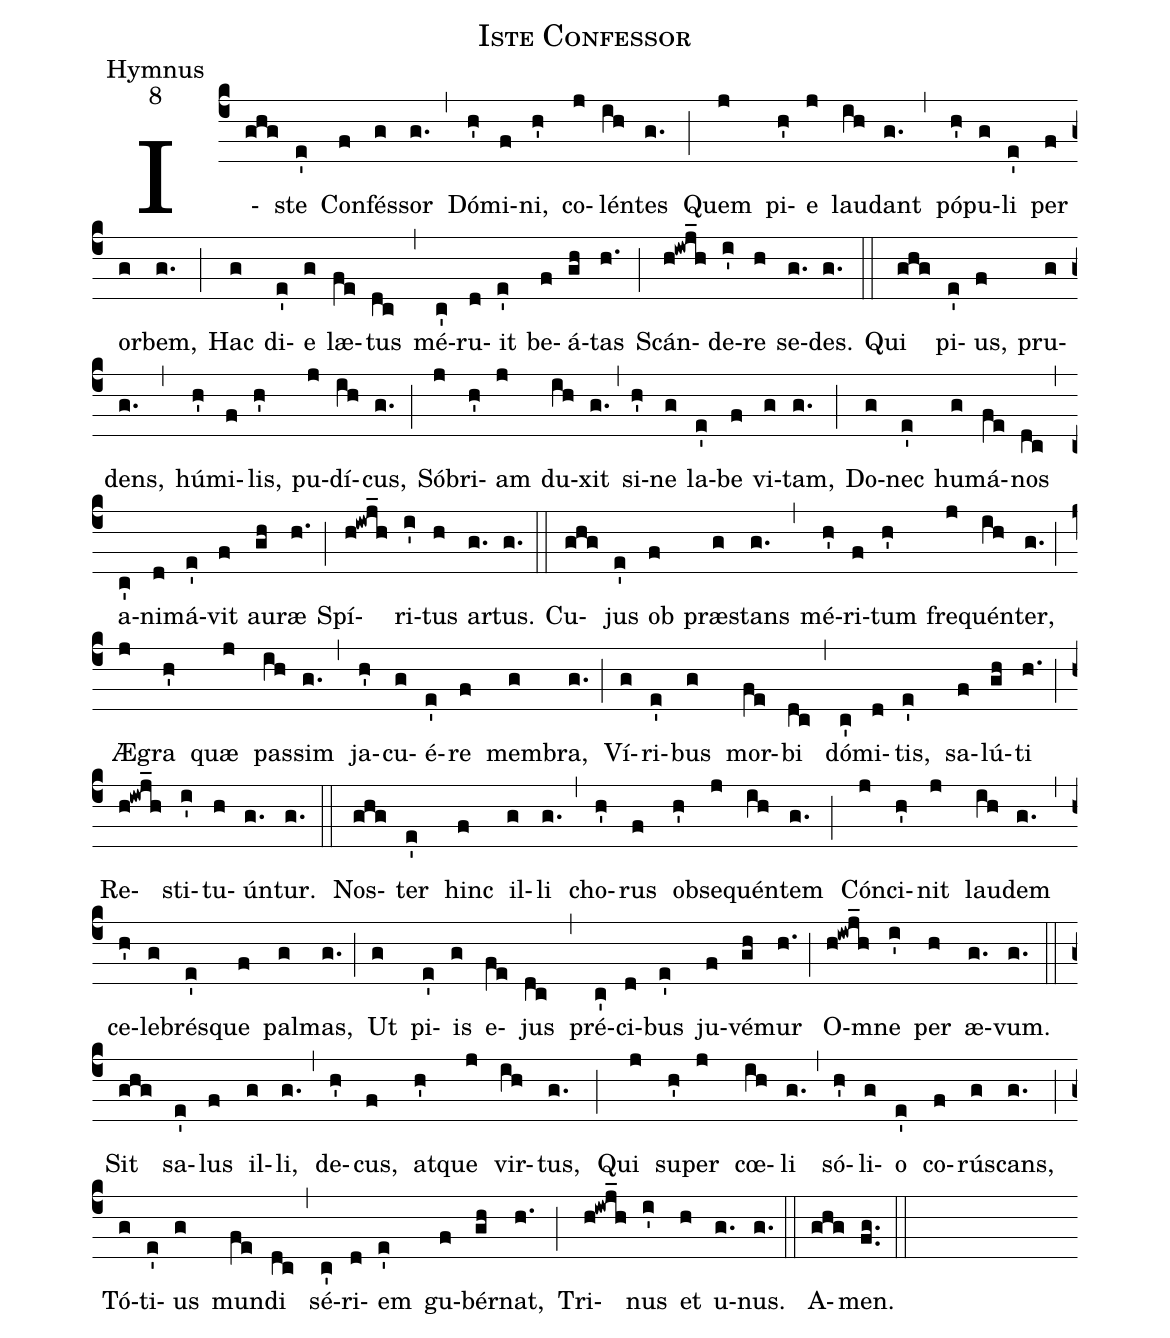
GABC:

name: Iste Confessor;
office-part: Hymnus;
mode: 8;
%%
(c4)
I(ghg)ste(e') Con(f)fés(g)sor(g.) (,)
Dó(h')mi(f)ni,(h') co(j)lén(ih)tes(g.) (;)
Quem(j) pi(h')e(j) lau(ih)dant(g.) (,)
pó(h')pu(g)li(e') per(f) or(g)bem,(g.) (;)
Hac(g) di(e')e(g) læ(fe)tus(dc) (,)
mé(c')ru(d)it(e') be(f)á(gh)tas(h.) (;)
Scán(h!iwj_h)de(i')re(h) se(g.)des.(g.) (::)
Qui(ghg) pi(e')us,(f) pru(g)dens,(g.) (,)
hú(h')mi(f)lis,(h') pu(j)dí(ih)cus,(g.) (;)
Só(j)bri(h')am(j) du(ih)xit(g.) (,)
si(h')ne(g) la(e')be(f) vi(g)tam,(g.) (;)
Do(g)nec(e') hu(g)má(fe)nos(dc) (,)
a(c')ni(d)má(e')vit(f) au(gh)ræ(h.) (;)
Spí(h!iwj_h)ri(i')tus(h) ar(g.)tus.(g.) (::)
Cu(ghg)jus(e') ob(f) præ(g)stans(g.) (,)
mé(h')ri(f)tum(h') fre(j)quén(ih)ter,(g.) (;)
Æ(j)gra(h') quæ(j) pas(ih)sim(g.) (,)
ja(h')cu(g)é(e')re(f) mem(g)bra,(g.) (;)
Ví(g)ri(e')bus(g) mor(fe)bi(dc) (,)
dó(c')mi(d)tis,(e') sa(f)lú(gh)ti(h.) (;)
Re(h!iwj_h)sti(i')tu(h)ún(g.)tur.(g.) (::)
Nos(ghg)ter(e') hinc(f) il(g)li(g.) (,)
cho(h')rus(f) ob(h')se(j)quén(ih)tem(g.) (;)
Cón(j)ci(h')nit(j) lau(ih)dem(g.) (,)
ce(h')le(g)brés(e')que(f) pal(g)mas,(g.) (;)
Ut(g) pi(e')is(g) e(fe)jus(dc) (,)
pré(c')ci(d)bus(e') ju(f)vé(gh)mur(h.) (;)
O(h!iwj_h)mne(i') per(h) æ(g.)vum.(g.) (::)
Sit(ghg) sa(e')lus(f) il(g)li,(g.) (,)
de(h')cus,(f) at(h')que(j) vir(ih)tus,(g.) (;)
Qui(j) su(h')per(j) cœ(ih)li(g.) (,)
só(h')li(g)o(e') co(f)rús(g)cans,(g.) (;)
Tó(g)ti(e')us(g) mun(fe)di(dc) (,)
sé(c')ri(d)em(e') gu(f)bér(gh)nat,(h.) (;)
Tri(h!iwj_h)nus(i') et(h) u(g.)nus.(g.) (::)
A(ghg)men.(fg..) (::)
